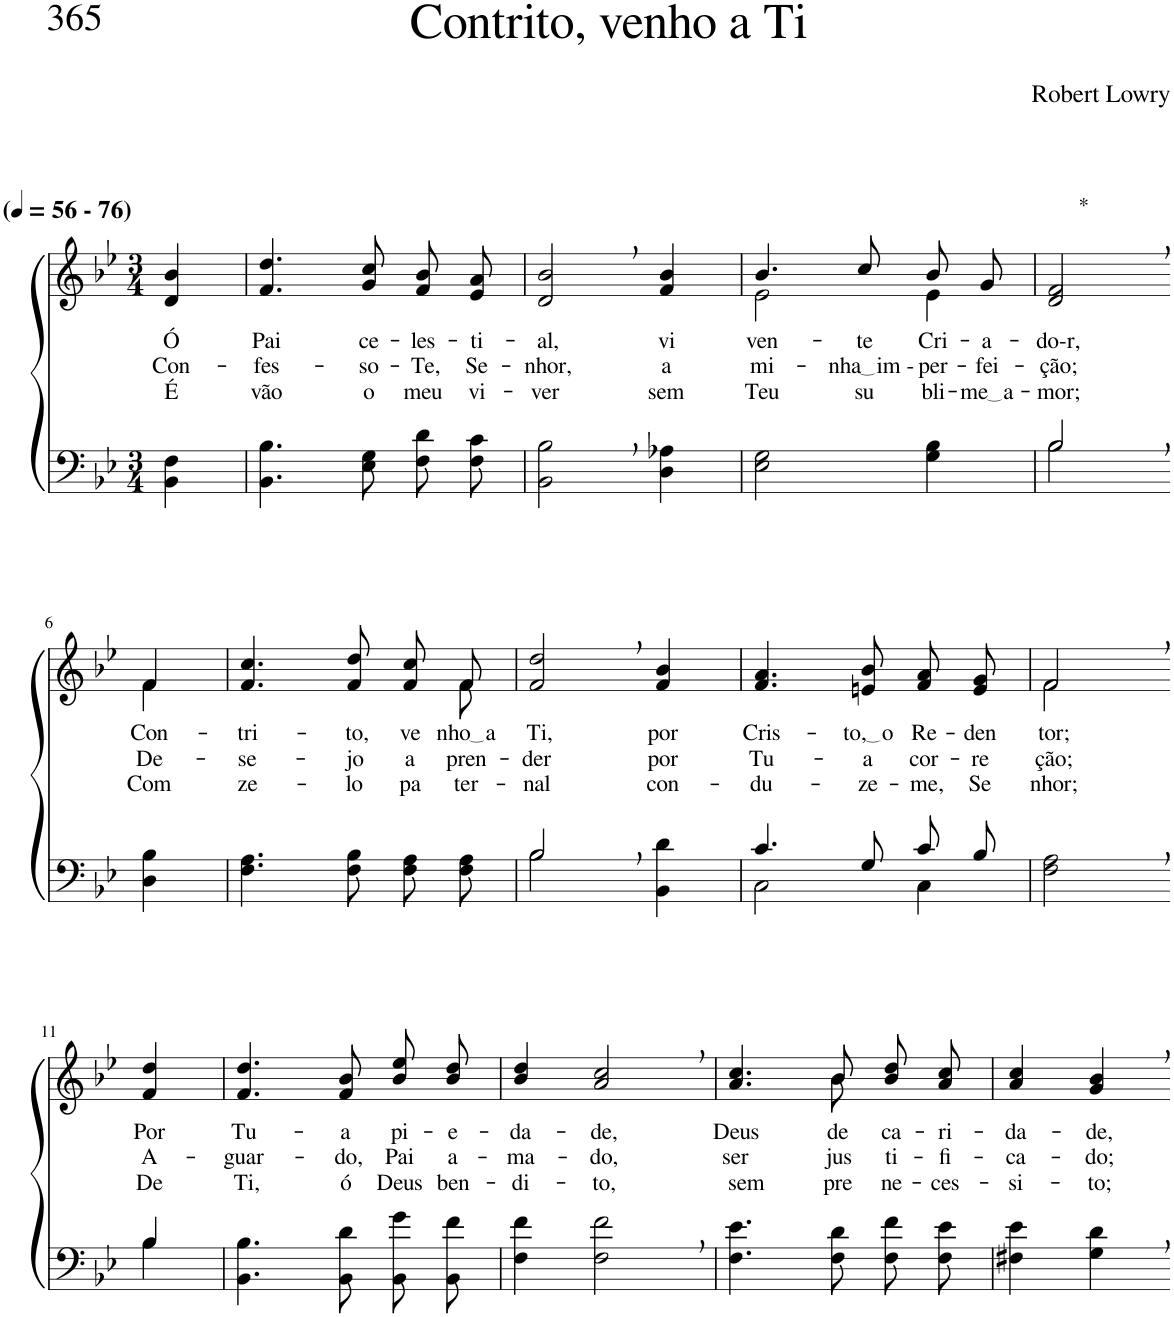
**kern	**kern	**text	**text	**text
*part2	*part1	*part1	*part1	*part1
*staff2	*staff1	*staff1	*staff1	*staff1
*I"Parte III e IV	*I"Parte I e II	*	*	*
*clefF4	*clefG2	*	*	*
*Trd1c2	*Trd1c2	*	*	*
*k[b-e-]	*k[b-e-]	*	*	*
*M3/4	*M3/4	*	*	*
*MM56	*MM56	*	*	*
=1	=1	=1	=1	=1
!	!LO:TX:a:B:t=(	!	!	!
!	!LO:TX:a:B:t=- 76)	!	!	!
!	!	!LO:LY:b	!LO:LY:b	!LO:LY:b
4BB-\ 4F\	4d/ 4b-/	Ó	Con-	É
=2	=2	=2	=2	=2
!	!	!LO:LY:b	!LO:LY:b	!LO:LY:b
4.BB-\ 4.B-\	4.f/ 4.dd/	Pai	-fes-	vão
!	!	!LO:LY:b	!LO:LY:b	!LO:LY:b
8E-\ 8G\	8g/ 8cc/	ce-	-so-	o
!	!	!LO:LY:b	!LO:LY:b	!LO:LY:b
8F\ 8d\L	8f/ 8b-/L	-les-	-Te,	meu
!	!	!LO:LY:b	!LO:LY:b	!LO:LY:b
8F\ 8c\J	8e-/ 8a/J	-ti-	Se-	vi-
=3	=3	=3	=3	=3
!	!	!LO:LY:b	!LO:LY:b	!LO:LY:b
2BB-\, 2B-\,	2d/, 2b-/,	-al,	-nhor,	-ver
!	!	!LO:LY:b	!LO:LY:b	!LO:LY:b
4D\ 4A-X\	4f/ 4b-/	vi-	a	sem
=4	=4	=4	=4	=4
*	*^	*	*	*
!	!	!	!LO:LY:b	!LO:LY:b	!LO:LY:b
2E-\ 2G\	4.b-/	2e-\	-ven-	mi-	Teu
!	!	!	!LO:LY:b	!LO:LY:b	!LO:LY:b
.	8cc/	.	-te	nha im -	su-
!	!	!	!LO:LY:b	!LO:LY:b	!LO:LY:b
4G\ 4B-\	8b-/L	4e-\	Cri-	-per-	-bli-
!	!	!	!LO:LY:b	!LO:LY:b	!LO:LY:b
.	8g/J	.	-a-	-fei-	me a
*	*v	*v	*	*	*
=5	=5	=5	=5	=5
*^	*	*	*	*
!	!	!LO:TX:a:t=*	!	!	!
!	!	!	!LO:LY:b	!LO:LY:b	!LO:LY:b
2B-,/	2B-\	2d/, 2f/,	-do-r,	-ção;	-mor;
!!LO:LB:g=z
=6-	=6-	=6-	=6-	=6-	=6-
!	!	!	!LO:LY:b	!LO:LY:b	!LO:LY:b
*v	*v	*^	*	*	*
4D\ 4B-\	4f\	4f/	Con-	De-	Com
=7	=7	=7	=7	=7	=7
!	!	!	!LO:LY:b	!LO:LY:b	!LO:LY:b
4.F\ 4.A\	4.f/ 4.cc/	8ryy	-tri-	-se-	ze-
!	!	!	!LO:LY:b	!LO:LY:b	!LO:LY:b
*	*v	*v	*	*	*
8F\ 8B-\	8f/ 8dd/	-to,	-jo	-lo
!	!	!LO:LY:b	!LO:LY:b	!LO:LY:b
8F\ 8A\L	8f/ 8cc/L	ve-	a-	pa-
*	*^	*	*	*
!	!	!	!LO:LY:b	!LO:LY:b	!LO:LY:b
8F\ 8A\J	8f/J	8f\	nho a	-pren-	-ter-
=8	=8	=8	=8	=8	=8
*^	*	*	*	*	*
!	!	!	!	!LO:LY:b	!LO:LY:b	!LO:LY:b
*	*	*v	*v	*	*	*
2B-,/	2B-\	2f/, 2dd/,	Ti,	-der	-nal
!	!	!	!LO:LY:b	!LO:LY:b	!LO:LY:b
4ryy	4BB-\ 4d\	4f/ 4b-/	por	por	con-
=9	=9	=9	=9	=9	=9
!	!	!	!LO:LY:b	!LO:LY:b	!LO:LY:b
4.c/	2C\	4.f/ 4.a/	Cris-	Tu-	-du-
!	!	!	!LO:LY:b	!LO:LY:b	!LO:LY:b
8G/	.	8en/ 8b-/	to, o	-a	-ze-
!	!	!	!LO:LY:b	!LO:LY:b	!LO:LY:b
8c/L	4C\	8f/ 8a/L	Re-	cor-	-me,
!	!	!	!LO:LY:b	!LO:LY:b	!LO:LY:b
8B-/J	.	8e/ 8g/J	-den-	-re-	Se-
*v	*v	*	*	*	*
=10	=10	=10	=10	=10
*	*^	*	*	*
!	!	!	!LO:LY:b	!LO:LY:b	!LO:LY:b
2F\, 2A\,	2f,/	2f\	-tor;	-ção;	-nhor;
!!LO:LB:g=z
=11-	=11-	=11-	=11-	=11-	=11-
*^	*	*	*	*	*
!	!	!	!	!LO:LY:b	!LO:LY:b	!LO:LY:b
*	*	*v	*v	*	*	*
4B-/	4B-\	4f/ 4dd/	Por	A-	De
=12	=12	=12	=12	=12	=12
!	!	!	!LO:LY:b	!LO:LY:b	!LO:LY:b
*v	*v	*	*	*	*
4.BB-\ 4.B-\	4.f/ 4.dd/	Tu-	-guar-	Ti,
!	!	!LO:LY:b	!LO:LY:b	!LO:LY:b
8BB-\ 8d\	8f/ 8b-/	-a	-do,	ó
!	!	!LO:LY:b	!LO:LY:b	!LO:LY:b
8BB-\ 8g\L	8b-\ 8ee-\L	pi-	Pai	Deus
!	!	!LO:LY:b	!LO:LY:b	!LO:LY:b
8BB-\ 8f\J	8b-\ 8dd\J	-e-	a-	ben-
=13	=13	=13	=13	=13
!	!	!LO:LY:b	!LO:LY:b	!LO:LY:b
4F\ 4f\	4b-/ 4dd/	-da-	-ma-	-di-
!	!	!LO:LY:b	!LO:LY:b	!LO:LY:b
2F\, 2f\,	2a/, 2cc/,	-de,	-do,	-to,
=14	=14	=14	=14	=14
!	!	!LO:LY:b	!LO:LY:b	!LO:LY:b
*	*^	*	*	*
4.F\ 4.e-\	4.a/ 4.cc/	4.ryy	Deus	ser	sem-
!	!	!	!LO:LY:b	!LO:LY:b	!LO:LY:b
8F\ 8d\	8b-/	8b-\	de	jus-	-pre
!	!	!	!LO:LY:b	!LO:LY:b	!LO:LY:b
8F\ 8f\L	8b-\ 8dd\L	4ryy	ca-	-ti-	ne-
!	!	!	!LO:LY:b	!LO:LY:b	!LO:LY:b
8F\ 8e-\J	8a\ 8cc\J	.	-ri-	-fi-	-ces-
*	*v	*v	*	*	*
=15	=15	=15	=15	=15
!	!	!LO:LY:b	!LO:LY:b	!LO:LY:b
4F#X\ 4e-\	4a/ 4cc/	-da-	-ca-	-si-
!	!	!LO:LY:b	!LO:LY:b	!LO:LY:b
4G\, 4d\,	4g/, 4b-/,	-de,	-do;	-to;
=-	=-	=-	=-	=-
*-	*-	*-	*-	*-
